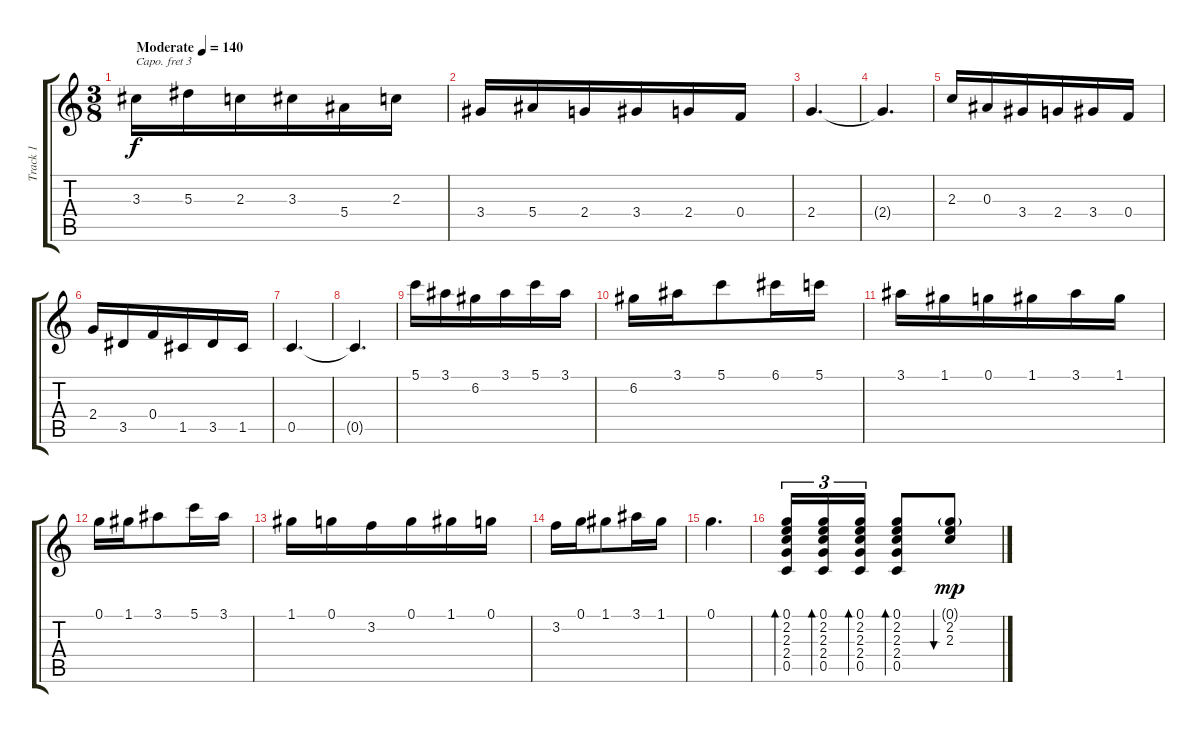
\track ("Track 1" "Track 1") {instrument acousticguitarnylon}
\staff {score tabs}
\capo 3
\tuning (E4 B3 G3 D3 A2 E2) {hide}
\ts (3 8)
\tempo (140 "Moderate")
\clef g2
\ks c
3.3.16{dy f instrument acousticguitarnylon} 5.3.16 2.3.16 3.3.16 5.4.16 2.3.16 |
3.4.16 5.4.16 2.4.16 3.4.16 2.4.16 0.4.16 |
2.4.4{d} |
2.4{t}.4{d} |
2.3.16 0.3.16 3.4.16 2.4.16 3.4.16 0.4.16 |
2.4.16 3.5.16 0.4.16 1.5.16 3.5.16 1.5.16 |
0.5.4{d} |
0.5{t}.4{d} |
5.1.16 3.1.16 6.2.16 3.1.16 5.1.16 3.1.16 |
6.2.16 3.1.16 5.1.8 6.1.16 5.1.16 |
3.1.16 1.1.16 0.1.16 1.1.16 3.1.16 1.1.16 |
0.1.16 1.1.16 3.1.8 5.1.16 3.1.16 |
1.1.16 0.1.16 3.2.16 0.1.16 1.1.16 0.1.16 |
3.2.16 0.1.16 1.1.8 3.1.16 1.1.16 |
0.1.4{d} |
(0.1 2.2 2.3 2.4 0.5).16{tu (3 2) bd 30} (0.1 2.2 2.3 2.4 0.5).16{tu (3 2) bd 30} (0.1 2.2 2.3 2.4 0.5).16{tu (3 2) bd 30} (0.1 2.2 2.3 2.4 0.5).8{bd 30} (0.1{g} 2.2 2.3).8{bu 120 dy mp}
